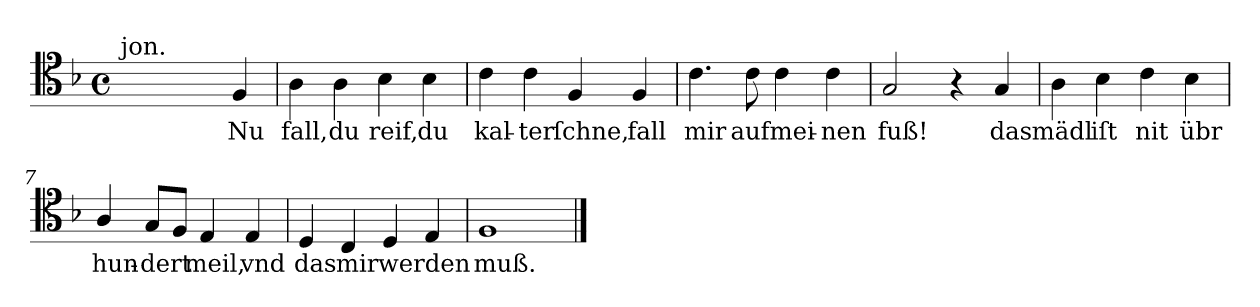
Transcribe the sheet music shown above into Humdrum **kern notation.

**kern	**text
*part1	*part1
*staff1	*staff1
*clefC4	*
*k[b-]	*
*F:ion	*
*M4/4	*
*met(c)	*
=1	=1
!LO:TX:a:t=jon.	!
2ryy	.
4ryy	.
4F	Nu
=2	=2
4A	fall,
4A	du
4B-	reif,
4B-	du
=3	=3
4c	kal-
4c	-ter
4F	ſchne,
4F	fall
=4	=4
4.c	mir
8c	auf
4c	mei-
4c	-nen
=5	=5
2G	fuß!
4r	.
4G	das
=6	=6
4A	mädl
4B-	iſt
4c	nit
4B-	übr
=7	=7
4A/	hun-
8GL	-dert
8FJ	.
4E	meil,
4E	vnd
=8	=8
4D	das
4C	mir
4D	werden
4E	.
=9	=9
1F	muß.
==	==
*-	*-
